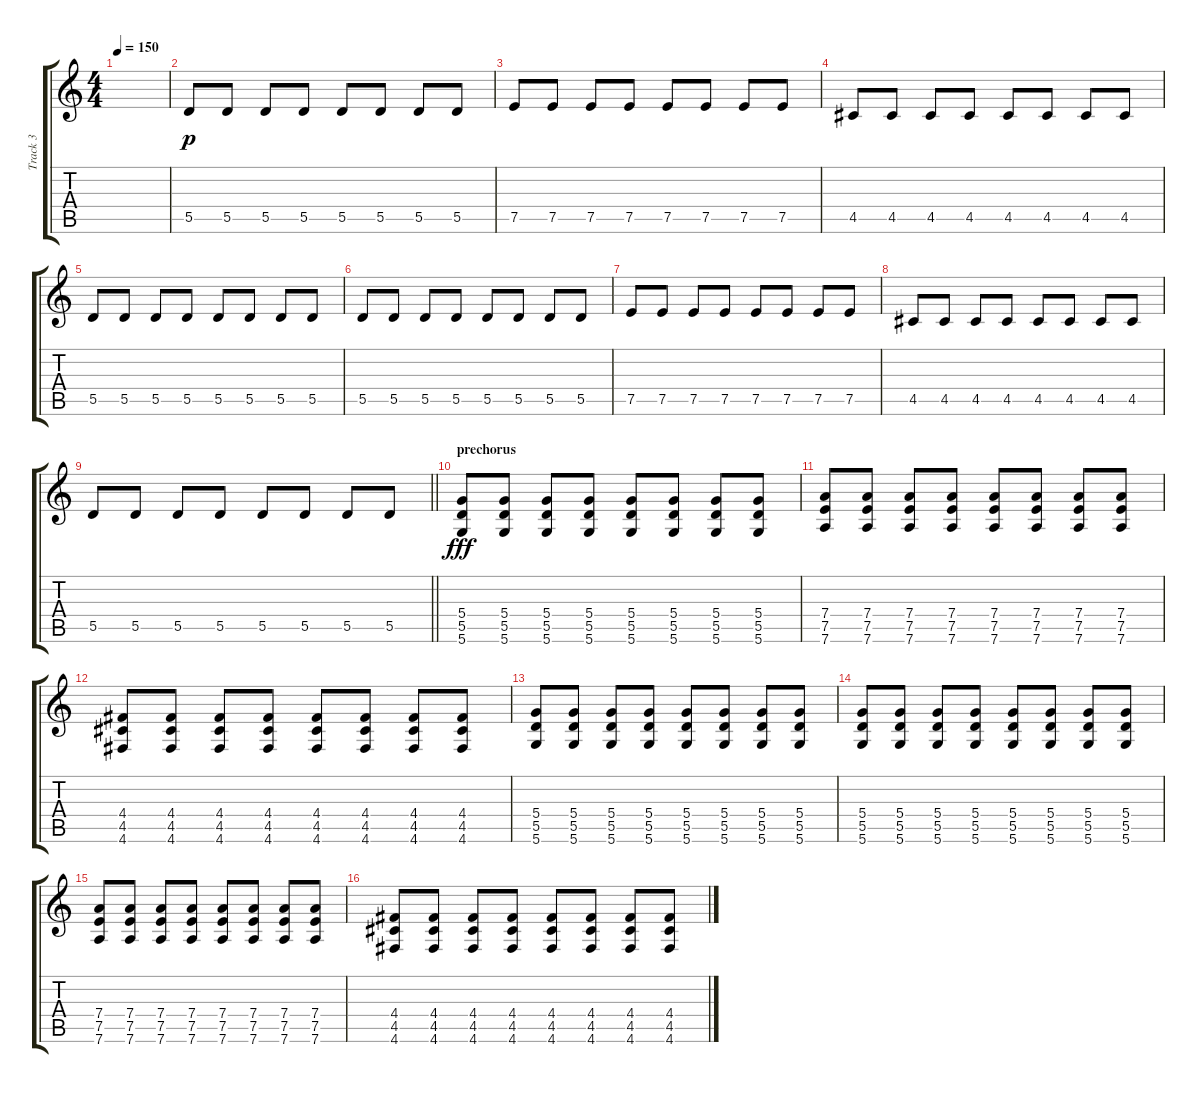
\track ("Track 3" "Track 3") {instrument distortionguitar}
\staff {score tabs}
\tuning (E4 B3 G3 D3 A2 D2) {hide}
\ts (4 4)
\tempo 150
\clef g2
\ks c
|
5.5.8{dy p instrument acousticguitarsteel} 5.5.8 5.5.8 5.5.8 5.5.8 5.5.8 5.5.8 5.5.8 |
7.5.8 7.5.8 7.5.8 7.5.8 7.5.8 7.5.8 7.5.8 7.5.8 |
4.5.8 4.5.8 4.5.8 4.5.8 4.5.8 4.5.8 4.5.8 4.5.8 |
5.5.8 5.5.8 5.5.8 5.5.8 5.5.8 5.5.8 5.5.8 5.5.8 |
5.5.8 5.5.8 5.5.8 5.5.8 5.5.8 5.5.8 5.5.8 5.5.8 |
7.5.8 7.5.8 7.5.8 7.5.8 7.5.8 7.5.8 7.5.8 7.5.8 |
4.5.8 4.5.8 4.5.8 4.5.8 4.5.8 4.5.8 4.5.8 4.5.8 |
\barLineRight lightlight
5.5.8 5.5.8 5.5.8 5.5.8 5.5.8 5.5.8 5.5.8 5.5.8 |
\section ("" "prechorus")
(5.4 5.5 5.6).8{dy fff instrument distortionguitar} (5.4 5.5 5.6).8 (5.4 5.5 5.6).8 (5.4 5.5 5.6).8 (5.4 5.5 5.6).8 (5.4 5.5 5.6).8 (5.4 5.5 5.6).8 (5.4 5.5 5.6).8 |
(7.4 7.5 7.6).8 (7.4 7.5 7.6).8 (7.4 7.5 7.6).8 (7.4 7.5 7.6).8 (7.4 7.5 7.6).8 (7.4 7.5 7.6).8 (7.4 7.5 7.6).8 (7.4 7.5 7.6).8 |
(4.4 4.5 4.6).8 (4.4 4.5 4.6).8 (4.4 4.5 4.6).8 (4.4 4.5 4.6).8 (4.4 4.5 4.6).8 (4.4 4.5 4.6).8 (4.4 4.5 4.6).8 (4.4 4.5 4.6).8 |
(5.4 5.5 5.6).8 (5.4 5.5 5.6).8 (5.4 5.5 5.6).8 (5.4 5.5 5.6).8 (5.4 5.5 5.6).8 (5.4 5.5 5.6).8 (5.4 5.5 5.6).8 (5.4 5.5 5.6).8 |
(5.4 5.5 5.6).8 (5.4 5.5 5.6).8 (5.4 5.5 5.6).8 (5.4 5.5 5.6).8 (5.4 5.5 5.6).8 (5.4 5.5 5.6).8 (5.4 5.5 5.6).8 (5.4 5.5 5.6).8 |
(7.4 7.5 7.6).8 (7.4 7.5 7.6).8 (7.4 7.5 7.6).8 (7.4 7.5 7.6).8 (7.4 7.5 7.6).8 (7.4 7.5 7.6).8 (7.4 7.5 7.6).8 (7.4 7.5 7.6).8 |
(4.4 4.5 4.6).8 (4.4 4.5 4.6).8 (4.4 4.5 4.6).8 (4.4 4.5 4.6).8 (4.4 4.5 4.6).8 (4.4 4.5 4.6).8 (4.4 4.5 4.6).8 (4.4 4.5 4.6).8
